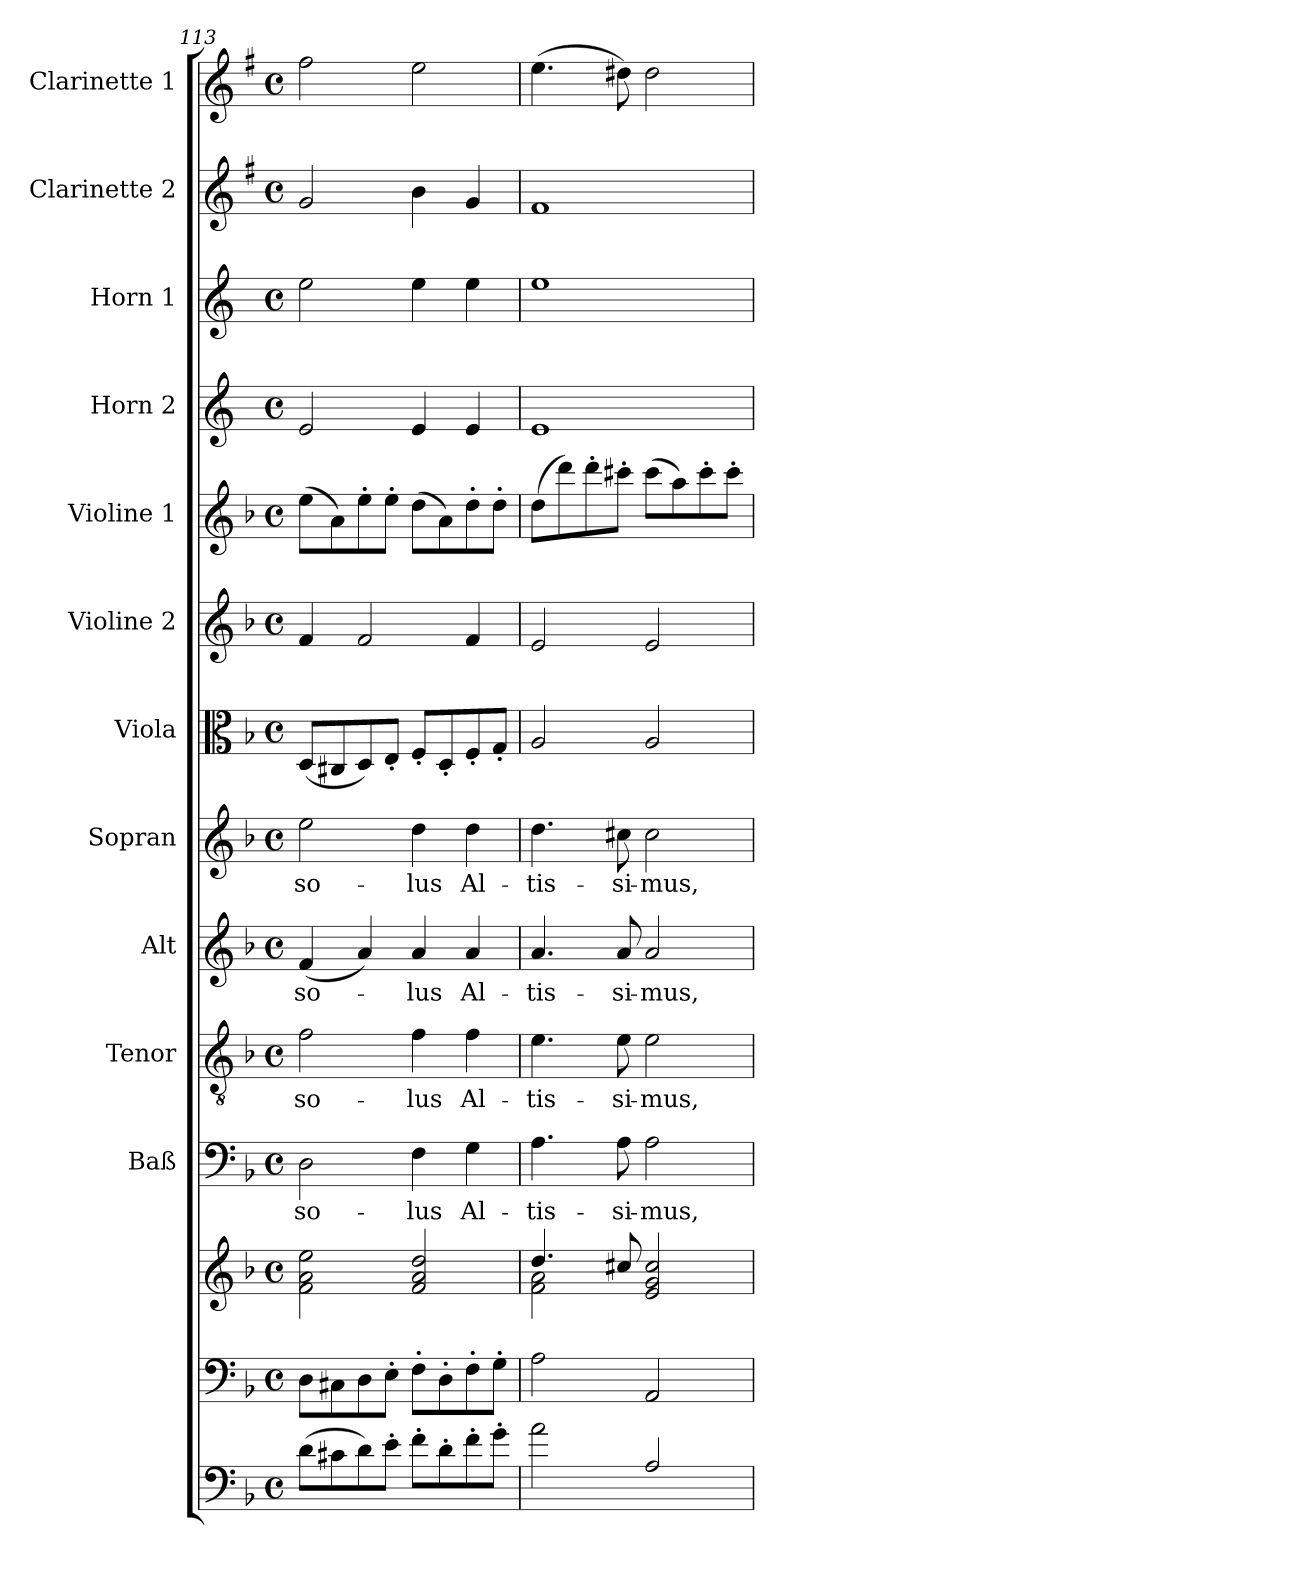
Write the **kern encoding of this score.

**kern	**kern	**kern	**kern	**text	**kern	**text	**kern	**text	**kern	**text	**kern	**kern	**kern	**kern	**kern	**kern	**kern
*part13	*part12	*part12	*part11	*part11	*part10	*part10	*part9	*part9	*part8	*part8	*part7	*part6	*part5	*part4	*part3	*part2	*part1
*staff14	*staff13	*staff12	*staff11	*staff11	*staff10	*staff10	*staff9	*staff9	*staff8	*staff8	*staff7	*staff6	*staff5	*staff4	*staff3	*staff2	*staff1
*	*	*	*I"Baß	*	*I"Tenor	*	*I"Alt	*	*I"Sopran	*	*I"Viola	*I"Violine 2	*I"Violine 1	*I"Horn 2	*I"Horn 1	*I"Clarinette 2	*I"Clarinette 1
*	*	*	*I'Baß	*	*I'Ten	*	*I'Alt	*	*I'Sop	*	*I'Vla.	*I'Vln. 2	*I'Vln. 1	*I'Hrn. 2	*I'Hrn. 1	*	*
*clefF4	*clefF4	*clefG2	*clefF4	*	*clefGv2	*	*clefG2	*	*clefG2	*	*clefC3	*clefG2	*clefG2	*clefG2	*clefG2	*clefG2	*clefG2
*ITrd7c12	*	*	*	*	*	*	*	*	*	*	*	*	*	*ITrd4c7	*ITrd4c7	*ITrd1c2	*ITrd1c2
*k[b-]	*k[b-]	*k[b-]	*k[b-]	*	*k[b-]	*	*k[b-]	*	*k[b-]	*	*k[b-]	*k[b-]	*k[b-]	*k[b-]	*k[b-]	*k[b-]	*k[b-]
*F:	*F:	*F:	*F:	*	*F:	*	*F:	*	*F:	*	*F:	*F:	*F:	*F:	*F:	*F:	*F:
*M4/4	*M4/4	*M4/4	*M4/4	*	*M4/4	*	*M4/4	*	*M4/4	*	*M4/4	*M4/4	*M4/4	*M4/4	*M4/4	*M4/4	*M4/4
*met(c)	*met(c)	*met(c)	*met(c)	*	*met(c)	*	*met(c)	*	*met(c)	*	*met(c)	*met(c)	*met(c)	*met(c)	*met(c)	*met(c)	*met(c)
=113	=113	=113	=113	=113	=113	=113	=113	=113	=113	=113	=113	=113	=113	=113	=113	=113	=113
!	!	!	!	!LO:LY:b	!	!LO:LY:b	!	!LO:LY:b	!	!LO:LY:b	!	!	!	!	!	!	!
(>8D\L	8D\L	2f\ 2a\ 2ee\	2D\	so-	2f\	so-	(<4f/	so-	2ee\	so-	(<8D/L	4f/	(>8ee\L	2A/	2a\	2f/	2ee\
8C#X\	8C#X\	.	.	.	.	.	.	.	.	.	8C#X/	.	8a\)	.	.	.	.
8D\)	8D\	.	.	.	.	.	4a/)	.	.	.	8D/)	2f/	8ee'>\	.	.	.	.
8E'>\J	8E'>\J	.	.	.	.	.	.	.	.	.	8E'</J	.	8ee'>\J	.	.	.	.
!	!	!	!	!LO:LY:b	!	!LO:LY:b	!	!LO:LY:b	!	!LO:LY:b	!	!	!	!	!	!	!
8F'>\L	8F'>\L	2f/ 2a/ 2dd/	4F\	-lus	4f\	-lus	4a/	-lus	4dd\	-lus	8F'</L	.	(>8dd\L	4A/	4a\	4a\	2dd\
8D'>\	8D'>\	.	.	.	.	.	.	.	.	.	8D'</	.	8a\)	.	.	.	.
!	!	!	!	!LO:LY:b	!	!LO:LY:b	!	!LO:LY:b	!	!LO:LY:b	!	!	!	!	!	!	!
8F'>\	8F'>\	.	4G\	Al-	4f\	Al-	4a/	Al-	4dd\	Al-	8F'</	4f/	8dd'>\	4A/	4a\	4f/	.
8G'>\J	8G'>\J	.	.	.	.	.	.	.	.	.	8G'</J	.	8dd'>\J	.	.	.	.
=114	=114	=114	=114	=114	=114	=114	=114	=114	=114	=114	=114	=114	=114	=114	=114	=114	=114
*	*	*^	*	*	*	*	*	*	*	*	*	*	*	*	*	*	*
!	!	!	!	!	!LO:LY:b	!	!LO:LY:b	!	!LO:LY:b	!	!LO:LY:b	!	!	!	!	!	!	!
2A\	2A\	4.dd/	2f\ 2a\	4.A\	-tis-	4.e\	-tis-	4.a/	-tis-	4.dd\	-tis-	2A/	2e/	(>8dd\L	1A	1a	1e	(>4.dd\
.	.	.	.	.	.	.	.	.	.	.	.	.	.	8ddd\)	.	.	.	.
.	.	.	.	.	.	.	.	.	.	.	.	.	.	8ddd'>\	.	.	.	.
!	!	!	!	!	!LO:LY:b	!	!LO:LY:b	!	!LO:LY:b	!	!LO:LY:b	!	!	!	!	!	!	!
.	.	8cc#X/	.	8A\	-si-	8e\	-si-	8a/	-si-	8cc#X\	-si-	.	.	8ccc#X'>\J	.	.	.	8cc#X\)
!	!	!	!	!	!LO:LY:b	!	!LO:LY:b	!	!LO:LY:b	!	!LO:LY:b	!	!	!	!	!	!	!
2AA/	2AA/	2e/ 2g/ 2cc#/	2ryy	2A\	-mus,	2e\	-mus,	2a/	-mus,	2cc#\	-mus,	2A/	2e/	(>8ccc#\L	.	.	.	2cc#\
.	.	.	.	.	.	.	.	.	.	.	.	.	.	8aa\)	.	.	.	.
.	.	.	.	.	.	.	.	.	.	.	.	.	.	8ccc#'>\	.	.	.	.
.	.	.	.	.	.	.	.	.	.	.	.	.	.	8ccc#'>\J	.	.	.	.
*	*	*v	*v	*	*	*	*	*	*	*	*	*	*	*	*	*	*	*
=	=	=	=	=	=	=	=	=	=	=	=	=	=	=	=	=	=
*-	*-	*-	*-	*-	*-	*-	*-	*-	*-	*-	*-	*-	*-	*-	*-	*-	*-
